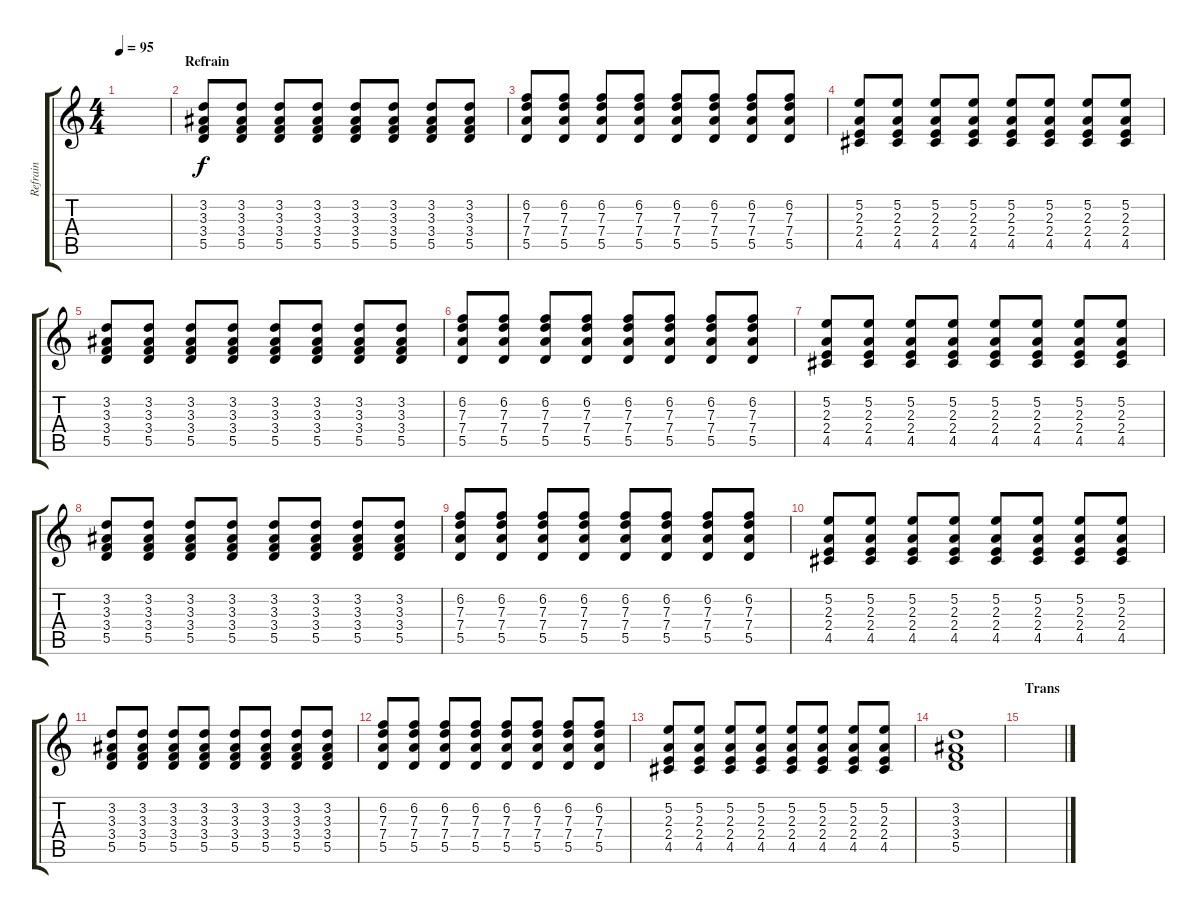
\track ("Refrain" "Refrain") {instrument overdrivenguitar}
\staff {score tabs}
\tuning (E4 B3 G3 D3 A2 E2) {hide}
\ts (4 4)
\tempo 95
\clef g2
\ks c
|
\section ("" "Refrain")
(3.2 3.3 3.4 5.5).8 (3.2 3.3 3.4 5.5).8 (3.2 3.3 3.4 5.5).8 (3.2 3.3 3.4 5.5).8 (3.2 3.3 3.4 5.5).8 (3.2 3.3 3.4 5.5).8 (3.2 3.3 3.4 5.5).8 (3.2 3.3 3.4 5.5).8 |
(6.2 7.3 7.4 5.5).8 (6.2 7.3 7.4 5.5).8 (6.2 7.3 7.4 5.5).8 (6.2 7.3 7.4 5.5).8 (6.2 7.3 7.4 5.5).8 (6.2 7.3 7.4 5.5).8 (6.2 7.3 7.4 5.5).8 (6.2 7.3 7.4 5.5).8 |
(5.2 2.3 2.4 4.5).8 (5.2 2.3 2.4 4.5).8 (5.2 2.3 2.4 4.5).8 (5.2 2.3 2.4 4.5).8 (5.2 2.3 2.4 4.5).8 (5.2 2.3 2.4 4.5).8 (5.2 2.3 2.4 4.5).8 (5.2 2.3 2.4 4.5).8 |
(3.2 3.3 3.4 5.5).8 (3.2 3.3 3.4 5.5).8 (3.2 3.3 3.4 5.5).8 (3.2 3.3 3.4 5.5).8 (3.2 3.3 3.4 5.5).8 (3.2 3.3 3.4 5.5).8 (3.2 3.3 3.4 5.5).8 (3.2 3.3 3.4 5.5).8 |
(6.2 7.3 7.4 5.5).8 (6.2 7.3 7.4 5.5).8 (6.2 7.3 7.4 5.5).8 (6.2 7.3 7.4 5.5).8 (6.2 7.3 7.4 5.5).8 (6.2 7.3 7.4 5.5).8 (6.2 7.3 7.4 5.5).8 (6.2 7.3 7.4 5.5).8 |
(5.2 2.3 2.4 4.5).8 (5.2 2.3 2.4 4.5).8 (5.2 2.3 2.4 4.5).8 (5.2 2.3 2.4 4.5).8 (5.2 2.3 2.4 4.5).8 (5.2 2.3 2.4 4.5).8 (5.2 2.3 2.4 4.5).8 (5.2 2.3 2.4 4.5).8 |
(3.2 3.3 3.4 5.5).8 (3.2 3.3 3.4 5.5).8 (3.2 3.3 3.4 5.5).8 (3.2 3.3 3.4 5.5).8 (3.2 3.3 3.4 5.5).8 (3.2 3.3 3.4 5.5).8 (3.2 3.3 3.4 5.5).8 (3.2 3.3 3.4 5.5).8 |
(6.2 7.3 7.4 5.5).8 (6.2 7.3 7.4 5.5).8 (6.2 7.3 7.4 5.5).8 (6.2 7.3 7.4 5.5).8 (6.2 7.3 7.4 5.5).8 (6.2 7.3 7.4 5.5).8 (6.2 7.3 7.4 5.5).8 (6.2 7.3 7.4 5.5).8 |
(5.2 2.3 2.4 4.5).8 (5.2 2.3 2.4 4.5).8 (5.2 2.3 2.4 4.5).8 (5.2 2.3 2.4 4.5).8 (5.2 2.3 2.4 4.5).8 (5.2 2.3 2.4 4.5).8 (5.2 2.3 2.4 4.5).8 (5.2 2.3 2.4 4.5).8 |
(3.2 3.3 3.4 5.5).8 (3.2 3.3 3.4 5.5).8 (3.2 3.3 3.4 5.5).8 (3.2 3.3 3.4 5.5).8 (3.2 3.3 3.4 5.5).8 (3.2 3.3 3.4 5.5).8 (3.2 3.3 3.4 5.5).8 (3.2 3.3 3.4 5.5).8 |
(6.2 7.3 7.4 5.5).8 (6.2 7.3 7.4 5.5).8 (6.2 7.3 7.4 5.5).8 (6.2 7.3 7.4 5.5).8 (6.2 7.3 7.4 5.5).8 (6.2 7.3 7.4 5.5).8 (6.2 7.3 7.4 5.5).8 (6.2 7.3 7.4 5.5).8 |
(5.2 2.3 2.4 4.5).8 (5.2 2.3 2.4 4.5).8 (5.2 2.3 2.4 4.5).8 (5.2 2.3 2.4 4.5).8 (5.2 2.3 2.4 4.5).8 (5.2 2.3 2.4 4.5).8 (5.2 2.3 2.4 4.5).8 (5.2 2.3 2.4 4.5).8 |
(3.2 3.3 3.4 5.5).1 |
\section ("" "Trans")
